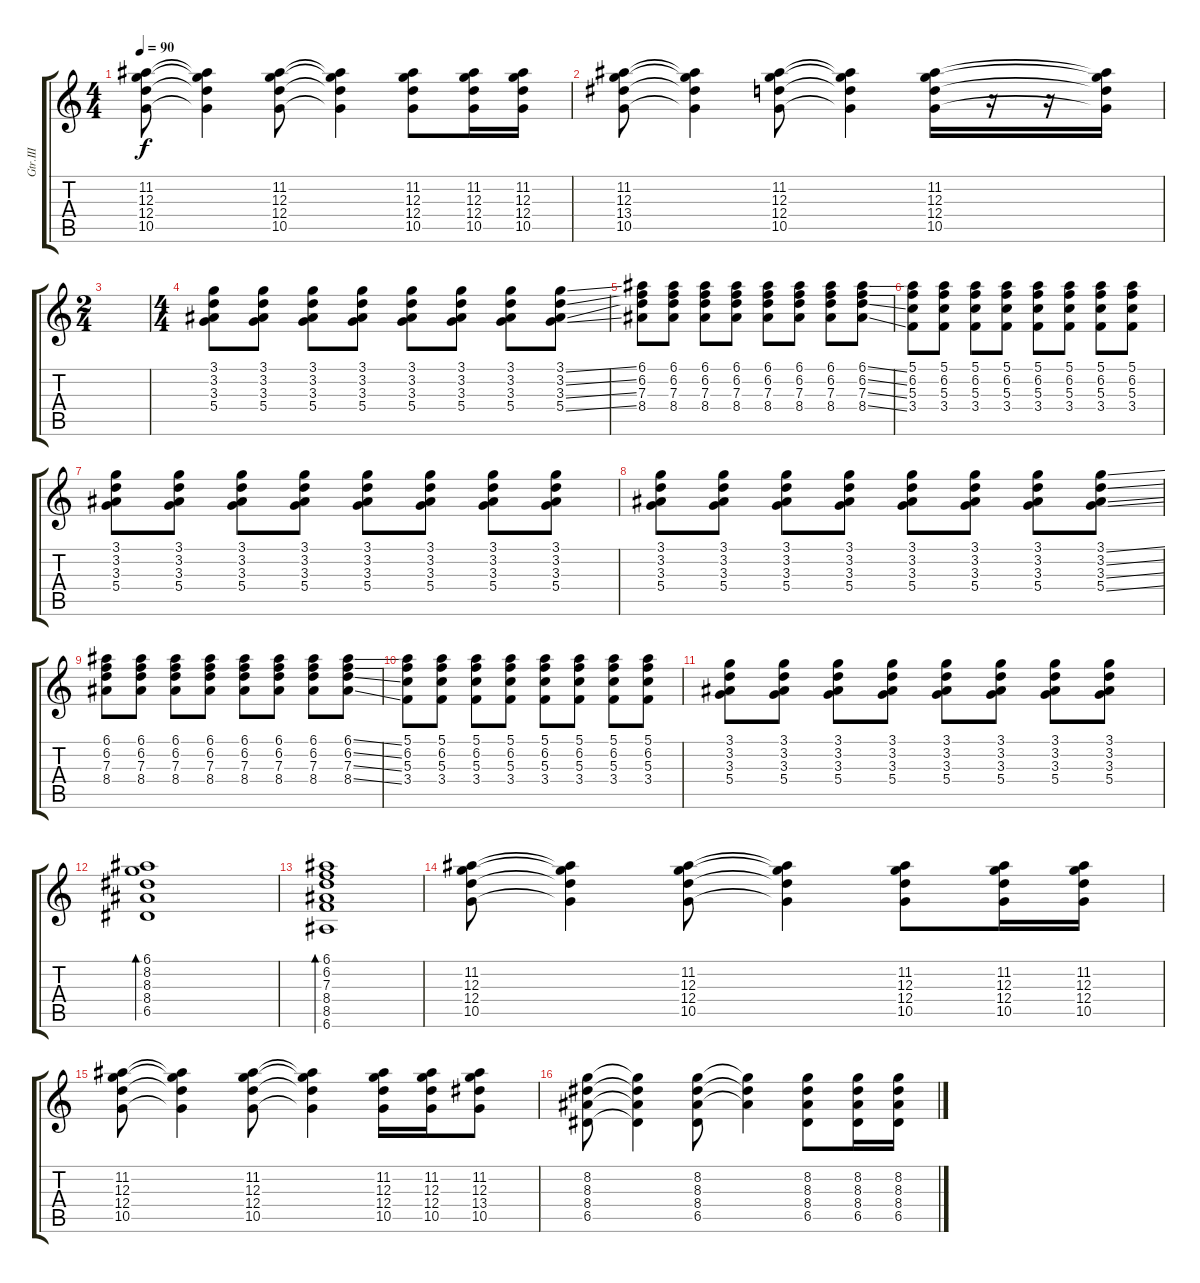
\track ("Gtr.III" "Gtr.III") {instrument acousticguitarnylon}
\staff {score tabs}
\tuning (E4 B3 G3 D3 A2 E2) {hide}
\ts (4 4)
\tempo 90
\clef g2
\ks c
(11.2 12.3 12.4 10.5).8{dy f} (11.2{t} 12.3{t} 12.4{t} 10.5{t}).4 (11.2 12.3 12.4 10.5).8 (11.2{t} 12.3{t} 12.4{t} 10.5{t}).4 (11.2 12.3 12.4 10.5).8 (11.2 12.3 12.4 10.5).16 (11.2 12.3 12.4 10.5).16 |
(11.2 12.3 13.4 10.5).8 (11.2{t} 12.3{t} 13.4{t} 10.5{t}).4 (11.2 12.3 12.4 10.5).8 (11.2{t} 12.3{t} 12.4{t} 10.5{t}).4 (11.2 12.3 12.4 10.5).16 r.16 r.16 (11.2{t} 12.3{t} 12.4{t} 10.5{t}).16 |
\ts (2 4)
|
\ts (4 4)
(3.1 3.2 3.3 5.4).8{volume 10 instrument acousticguitarsteel} (3.1 3.2 3.3 5.4).8 (3.1 3.2 3.3 5.4).8 (3.1 3.2 3.3 5.4).8 (3.1 3.2 3.3 5.4).8 (3.1 3.2 3.3 5.4).8 (3.1 3.2 3.3 5.4).8 (3.1{ss} 3.2{ss} 3.3{ss} 5.4{ss}).8 |
(6.1 6.2 7.3 8.4).8 (6.1 6.2 7.3 8.4).8 (6.1 6.2 7.3 8.4).8 (6.1 6.2 7.3 8.4).8 (6.1 6.2 7.3 8.4).8 (6.1 6.2 7.3 8.4).8 (6.1 6.2 7.3 8.4).8 (6.1{ss} 6.2{ss} 7.3{ss} 8.4{ss}).8 |
(5.1 6.2 5.3 3.4).8 (5.1 6.2 5.3 3.4).8 (5.1 6.2 5.3 3.4).8 (5.1 6.2 5.3 3.4).8 (5.1 6.2 5.3 3.4).8 (5.1 6.2 5.3 3.4).8 (5.1 6.2 5.3 3.4).8 (5.1 6.2 5.3 3.4).8 |
(3.1 3.2 3.3 5.4).8 (3.1 3.2 3.3 5.4).8 (3.1 3.2 3.3 5.4).8 (3.1 3.2 3.3 5.4).8 (3.1 3.2 3.3 5.4).8 (3.1 3.2 3.3 5.4).8 (3.1 3.2 3.3 5.4).8 (3.1 3.2 3.3 5.4).8 |
(3.1 3.2 3.3 5.4).8 (3.1 3.2 3.3 5.4).8 (3.1 3.2 3.3 5.4).8 (3.1 3.2 3.3 5.4).8 (3.1 3.2 3.3 5.4).8 (3.1 3.2 3.3 5.4).8 (3.1 3.2 3.3 5.4).8 (3.1{ss} 3.2{ss} 3.3{ss} 5.4{ss}).8 |
(6.1 6.2 7.3 8.4).8 (6.1 6.2 7.3 8.4).8 (6.1 6.2 7.3 8.4).8 (6.1 6.2 7.3 8.4).8 (6.1 6.2 7.3 8.4).8 (6.1 6.2 7.3 8.4).8 (6.1 6.2 7.3 8.4).8 (6.1{ss} 6.2{ss} 7.3{ss} 8.4{ss}).8 |
(5.1 6.2 5.3 3.4).8 (5.1 6.2 5.3 3.4).8 (5.1 6.2 5.3 3.4).8 (5.1 6.2 5.3 3.4).8 (5.1 6.2 5.3 3.4).8 (5.1 6.2 5.3 3.4).8 (5.1 6.2 5.3 3.4).8 (5.1 6.2 5.3 3.4).8 |
(3.1 3.2 3.3 5.4).8 (3.1 3.2 3.3 5.4).8 (3.1 3.2 3.3 5.4).8 (3.1 3.2 3.3 5.4).8 (3.1 3.2 3.3 5.4).8 (3.1 3.2 3.3 5.4).8 (3.1 3.2 3.3 5.4).8 (3.1 3.2 3.3 5.4).8 |
(6.1 8.2 8.3 8.4 6.5).1{bd 60} |
(6.1 6.2 7.3 8.4 8.5 6.6).1{bd 60} |
(11.2 12.3 12.4 10.5).8 (11.2{t} 12.3{t} 12.4{t} 10.5{t}).4 (11.2 12.3 12.4 10.5).8 (11.2{t} 12.3{t} 12.4{t} 10.5{t}).4 (11.2 12.3 12.4 10.5).8 (11.2 12.3 12.4 10.5).16 (11.2 12.3 12.4 10.5).16 |
(11.2 12.3 12.4 10.5).8 (11.2{t} 12.3{t} 12.4{t} 10.5{t}).4 (11.2 12.3 12.4 10.5).8 (11.2{t} 12.3{t} 12.4{t} 10.5{t}).4 (11.2 12.3 12.4 10.5).16 (11.2 12.3 12.4 10.5).16 (11.2 12.3 13.4 10.5).8 |
(8.2 8.3 8.4 6.5).8 (8.2{t} 8.3{t} 8.4{t} 6.5{t}).4 (8.2 8.3 8.4 6.5).8 (8.2{t} 8.3{t} 8.4{t}).4 (8.2 8.3 8.4 6.5).8 (8.2 8.3 8.4 6.5).16 (8.2 8.3 8.4 6.5).16
